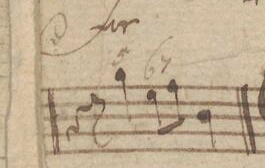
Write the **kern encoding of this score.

**kern	**fb	**dynam
*I"Organo	*	*
*clefF4	*	*
*k[f#c#]	*	*
*met(c)	*	*
*M4/4	*	*
4r	.	.
8r	.	.
8B\	5	.
8G\L	6	.
8A\J	7	.
4D\	.	.
==	==	==
*-	*-	*-
